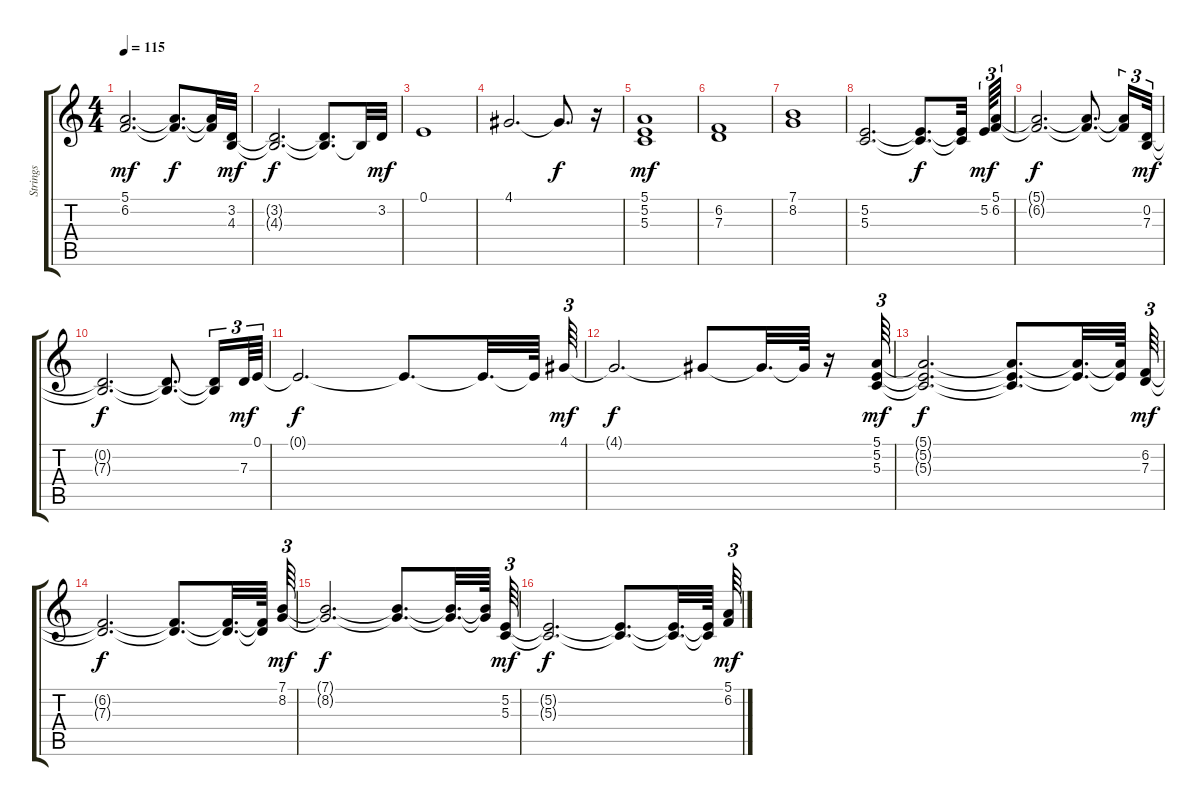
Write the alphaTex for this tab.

\track ("Strings " "Strings ") {instrument stringensemble1}
\staff {score tabs}
\tuning (E4 B3 G3 D3 A2 E2) {hide}
\ts (4 4)
\tempo 115
\clef g2
\ks c
(5.1 6.2).2{d dy mf} (5.1{t} 6.2{t}).8{d dy f} (5.1{t} 6.2{t}).32 (3.2 4.3).32{dy mf} |
(3.2{t} 4.3{t}).2{d dy f} (3.2{t} 4.3{t}).8{d} 4.3{t}.32 3.2.32{dy mf} |
0.1.1 |
4.1.2{d} 4.1{t}.8{d dy f} r.16 |
(5.1 5.2 5.3).1{dy mf} |
(6.2 7.3).1 |
(7.1 8.2).1 |
(5.2 5.3).2{d} (5.2{t} 5.3{t}).8{d dy f} (5.2{t} 5.3{t}).32 5.2.64{tu (3 2) dy mf} (5.1 6.2).32{tu (3 2)} |
(5.1{t} 6.2{t}).2{d dy f} (5.1{t} 6.2{t}).8{d} (5.1{t} 6.2{t}).16{tu (3 2)} (0.2 7.3).32{tu (3 2) dy mf} |
(0.2{t} 7.3{t}).2{d dy f} (0.2{t} 7.3{t}).8{d} (0.2{t} 7.3{t}).16{tu (3 2)} 7.3.64{tu (3 2) dy mf} 0.1.64{tu (3 2)} |
0.1{t}.2{d dy f} 0.1{t}.8{d} 0.1{t}.32{d} 0.1{t}.64 4.1.64{tu (3 2) dy mf} |
4.1{t}.2{d dy f} 4.1{t}.8 4.1{t}.32{d} 4.1{t}.64 r.16 (5.1 5.2 5.3).64{tu (3 2) dy mf} |
(5.1{t} 5.2{t} 5.3{t}).2{d dy f} (5.1{t} 5.2{t} 5.3{t}).8{d} (5.1{t} 5.2{t}).32{d} (5.1{t} 5.2{t}).64 (6.2 7.3).64{tu (3 2) dy mf} |
(6.2{t} 7.3{t}).2{d dy f} (6.2{t} 7.3{t}).8{d} (6.2{t} 7.3{t}).32{d} (6.2{t} 7.3{t}).64 (7.1 8.2).64{tu (3 2) dy mf} |
(7.1{t} 8.2{t}).2{d dy f} (7.1{t} 8.2{t}).8{d} (7.1{t} 8.2{t}).32{d} (7.1{t} 8.2{t}).64 (5.2 5.3).64{tu (3 2) dy mf} |
(5.2{t} 5.3{t}).2{d dy f} (5.2{t} 5.3{t}).8{d} (5.2{t} 5.3{t}).32{d} (5.2{t} 5.3{t}).64 (5.1 6.2).64{tu (3 2) dy mf}
